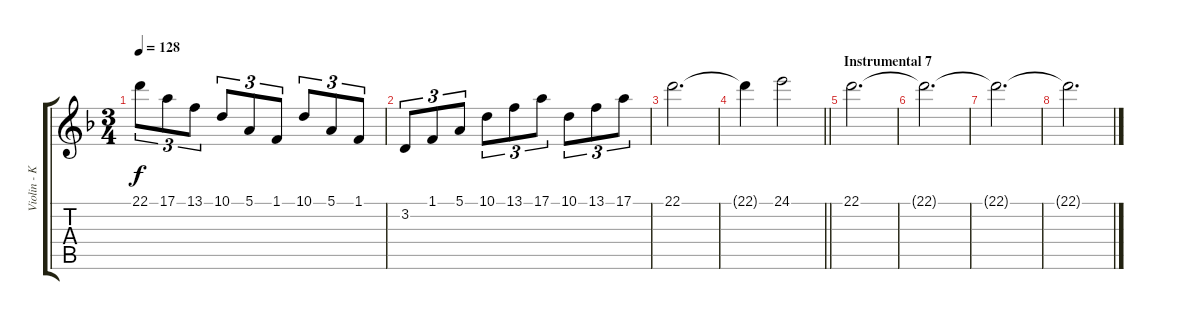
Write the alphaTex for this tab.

\track ("Violin - Kimberlee McCarrick" "Violin - K") {instrument stringensemble1}
\staff {score tabs}
\tuning (E4 B3 G3 D3 A2 E2) {hide}
\ts (3 4)
\tempo 128
\clef g2
\ks dminor
22.1.8{tu (3 2) dy f} 17.1.8{tu (3 2)} 13.1.8{tu (3 2)} 10.1.8{tu (3 2)} 5.1.8{tu (3 2)} 1.1.8{tu (3 2)} 10.1.8{tu (3 2)} 5.1.8{tu (3 2)} 1.1.8{tu (3 2)} |
3.2.8{tu (3 2)} 1.1.8{tu (3 2)} 5.1.8{tu (3 2)} 10.1.8{tu (3 2)} 13.1.8{tu (3 2)} 17.1.8{tu (3 2)} 10.1.8{tu (3 2)} 13.1.8{tu (3 2)} 17.1.8{tu (3 2)} |
22.1.2{d} |
\barLineRight lightlight
22.1{t}.4 24.1.2 |
\section ("" "Instrumental 7")
22.1.2{d volume 0} |
22.1{t}.2{d} |
22.1{t}.2{d} |
22.1{t}.2{d}
